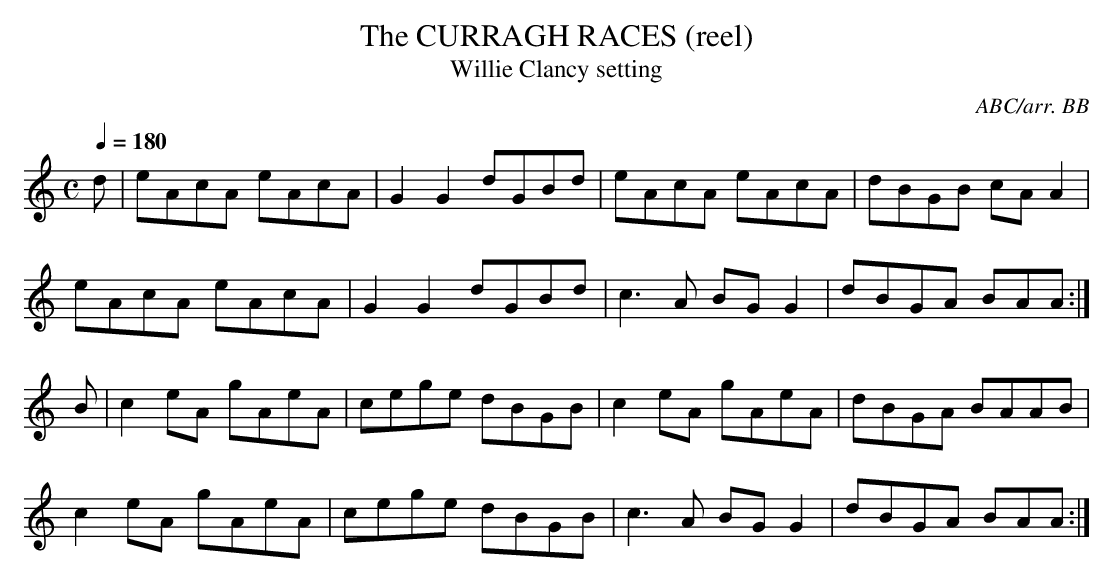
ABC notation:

X:1
T:CURRAGH RACES (reel), The
T:Willie Clancy setting
C:ABC/arr. BB
M:C
L:1/8
Q:1/4=180
K:Am
d|eAcA eAcA|G2G2 dGBd|eAcA eAcA|dBGB cAA2|
eAcA eAcA|G2G2 dGBd|c3A BGG2|dBGA BAA :|
B|c2eA gAeA|cege dBGB|c2eA gAeA|dBGA BAAB|
c2eA gAeA|cege dBGB|c3A BGG2|dBGA BAA :|
